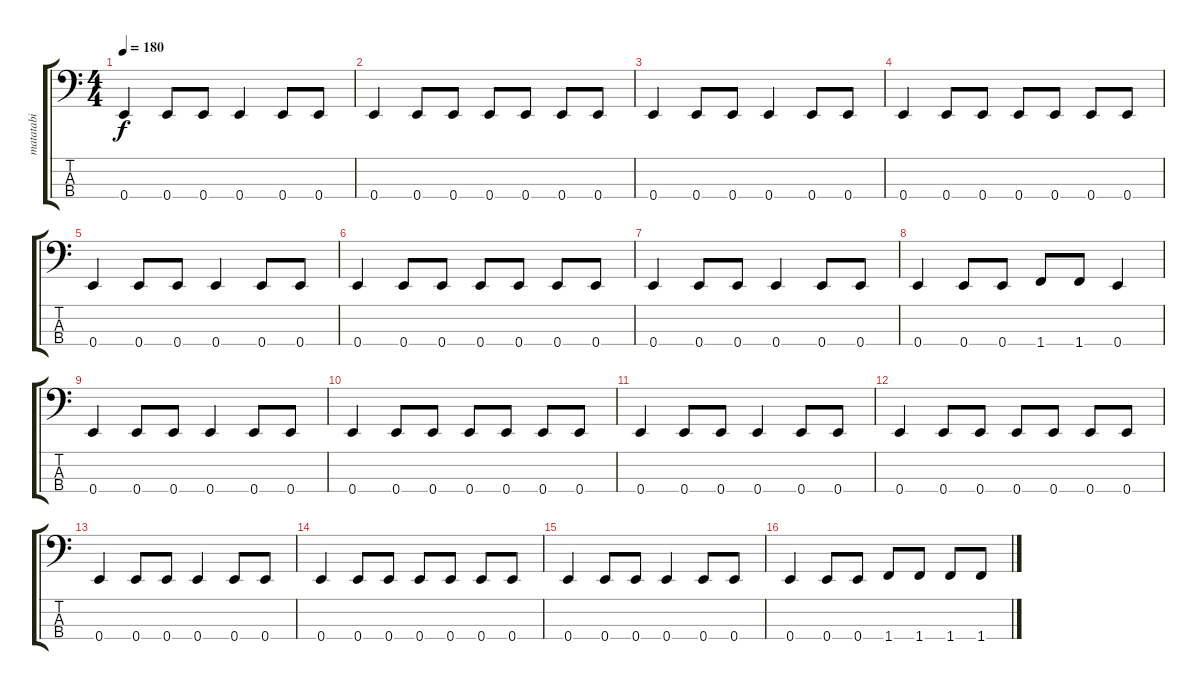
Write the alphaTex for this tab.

\track ("matatabi" "matatabi") {instrument electricbasspick}
\staff {score tabs}
\tuning (G2 D2 A1 E1) {hide}
\ts (4 4)
\tempo 180
\clef f4
\ks c
0.4.4{dy f} 0.4.8 0.4.8 0.4.4 0.4.8 0.4.8 |
0.4.4 0.4.8 0.4.8 0.4.8 0.4.8 0.4.8 0.4.8 |
0.4.4 0.4.8 0.4.8 0.4.4 0.4.8 0.4.8 |
0.4.4 0.4.8 0.4.8 0.4.8 0.4.8 0.4.8 0.4.8 |
0.4.4 0.4.8 0.4.8 0.4.4 0.4.8 0.4.8 |
0.4.4 0.4.8 0.4.8 0.4.8 0.4.8 0.4.8 0.4.8 |
0.4.4 0.4.8 0.4.8 0.4.4 0.4.8 0.4.8 |
0.4.4 0.4.8 0.4.8 1.4.8 1.4.8 0.4.4 |
0.4.4 0.4.8 0.4.8 0.4.4 0.4.8 0.4.8 |
0.4.4 0.4.8 0.4.8 0.4.8 0.4.8 0.4.8 0.4.8 |
0.4.4 0.4.8 0.4.8 0.4.4 0.4.8 0.4.8 |
0.4.4 0.4.8 0.4.8 0.4.8 0.4.8 0.4.8 0.4.8 |
0.4.4 0.4.8 0.4.8 0.4.4 0.4.8 0.4.8 |
0.4.4 0.4.8 0.4.8 0.4.8 0.4.8 0.4.8 0.4.8 |
0.4.4 0.4.8 0.4.8 0.4.4 0.4.8 0.4.8 |
0.4.4 0.4.8 0.4.8 1.4.8 1.4.8 1.4.8 1.4.8
